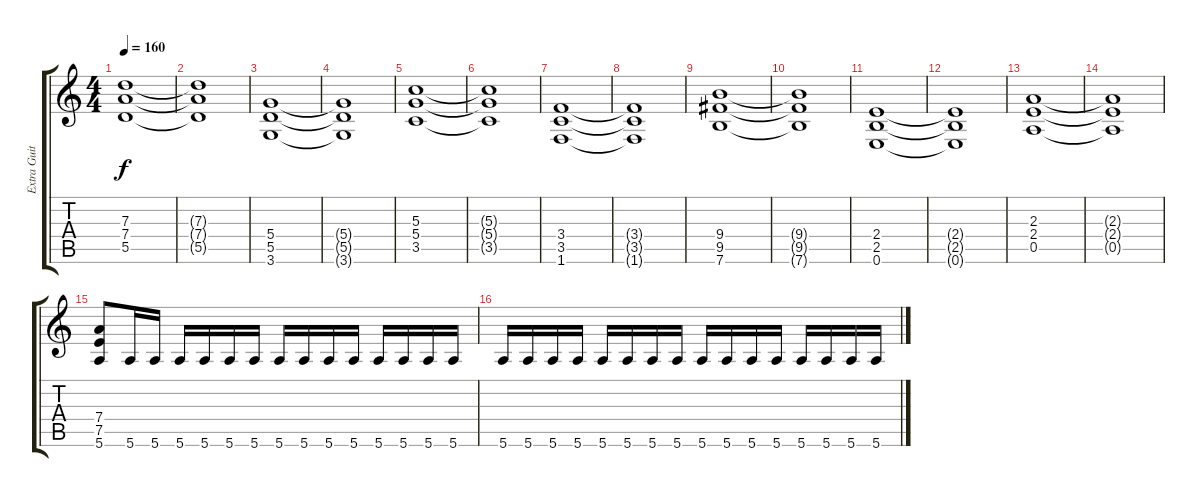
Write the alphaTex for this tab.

\track ("Extra Guitar - BG" "Extra Guit") {instrument distortionguitar}
\staff {score tabs}
\tuning (E4 B3 G3 D3 A2 E2) {hide}
\ts (4 4)
\tempo 160
\clef g2
\ks c
(7.3 7.4 5.5).1{dy f} |
(7.3{t} 7.4{t} 5.5{t}).1 |
(5.4 5.5 3.6).1 |
(5.4{t} 5.5{t} 3.6{t}).1 |
(5.3 5.4 3.5).1 |
(5.3{t} 5.4{t} 3.5{t}).1 |
(3.4 3.5 1.6).1 |
(3.4{t} 3.5{t} 1.6{t}).1 |
(9.4 9.5 7.6).1 |
(9.4{t} 9.5{t} 7.6{t}).1 |
(2.4 2.5 0.6).1 |
(2.4{t} 2.5{t} 0.6{t}).1 |
(2.3 2.4 0.5).1 |
(2.3{t} 2.4{t} 0.5{t}).1 |
(7.4 7.5 5.6).8 5.6.16 5.6.16 5.6.16 5.6.16 5.6.16 5.6.16 5.6.16 5.6.16 5.6.16 5.6.16 5.6.16 5.6.16 5.6.16 5.6.16 |
5.6.16 5.6.16 5.6.16 5.6.16 5.6.16 5.6.16 5.6.16 5.6.16 5.6.16 5.6.16 5.6.16 5.6.16 5.6.16 5.6.16 5.6.16 5.6.16
